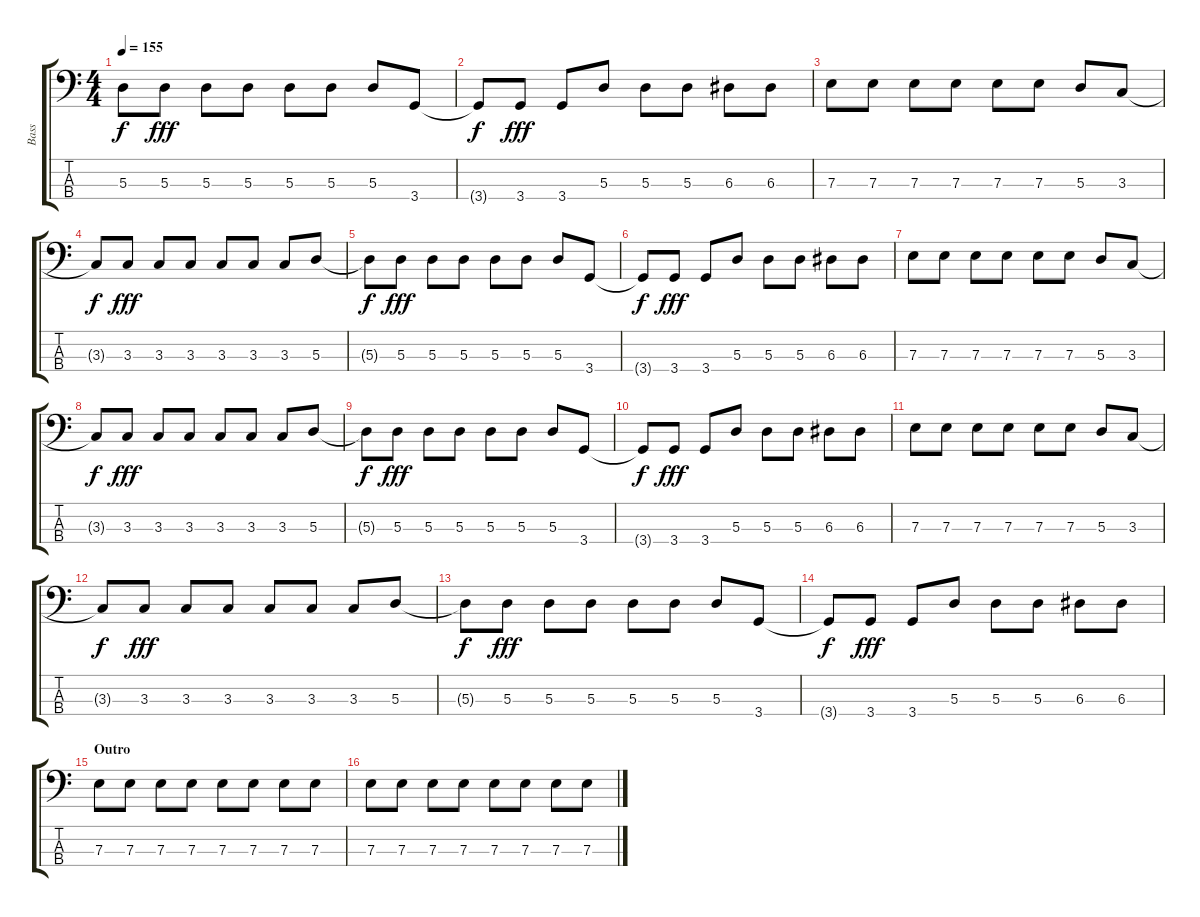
\track ("Bass" "Bass") {instrument electricbassfinger}
\staff {score tabs}
\tuning (G2 D2 A1 E1) {hide}
\ts (4 4)
\tempo 155
\clef f4
\ks c
5.3{t}.8{dy f} 5.3.8{dy fff} 5.3.8 5.3.8 5.3.8 5.3.8 5.3.8 3.4.8 |
3.4{t}.8{dy f} 3.4.8{dy fff} 3.4.8 5.3.8 5.3.8 5.3.8 6.3.8 6.3.8 |
7.3.8 7.3.8 7.3.8 7.3.8 7.3.8 7.3.8 5.3.8 3.3.8 |
3.3{t}.8{dy f} 3.3.8{dy fff} 3.3.8 3.3.8 3.3.8 3.3.8 3.3.8 5.3.8 |
5.3{t}.8{dy f} 5.3.8{dy fff} 5.3.8 5.3.8 5.3.8 5.3.8 5.3.8 3.4.8 |
3.4{t}.8{dy f} 3.4.8{dy fff} 3.4.8 5.3.8 5.3.8 5.3.8 6.3.8 6.3.8 |
7.3.8 7.3.8 7.3.8 7.3.8 7.3.8 7.3.8 5.3.8 3.3.8 |
3.3{t}.8{dy f} 3.3.8{dy fff} 3.3.8 3.3.8 3.3.8 3.3.8 3.3.8 5.3.8 |
5.3{t}.8{dy f} 5.3.8{dy fff} 5.3.8 5.3.8 5.3.8 5.3.8 5.3.8 3.4.8 |
3.4{t}.8{dy f} 3.4.8{dy fff} 3.4.8 5.3.8 5.3.8 5.3.8 6.3.8 6.3.8 |
7.3.8 7.3.8 7.3.8 7.3.8 7.3.8 7.3.8 5.3.8 3.3.8 |
3.3{t}.8{dy f} 3.3.8{dy fff} 3.3.8 3.3.8 3.3.8 3.3.8 3.3.8 5.3.8 |
5.3{t}.8{dy f} 5.3.8{dy fff} 5.3.8 5.3.8 5.3.8 5.3.8 5.3.8 3.4.8 |
3.4{t}.8{dy f} 3.4.8{dy fff} 3.4.8 5.3.8 5.3.8 5.3.8 6.3.8 6.3.8 |
\section ("" "Outro")
7.3.8 7.3.8 7.3.8 7.3.8 7.3.8 7.3.8 7.3.8 7.3.8 |
7.3.8 7.3.8 7.3.8 7.3.8 7.3.8 7.3.8 7.3.8 7.3.8
